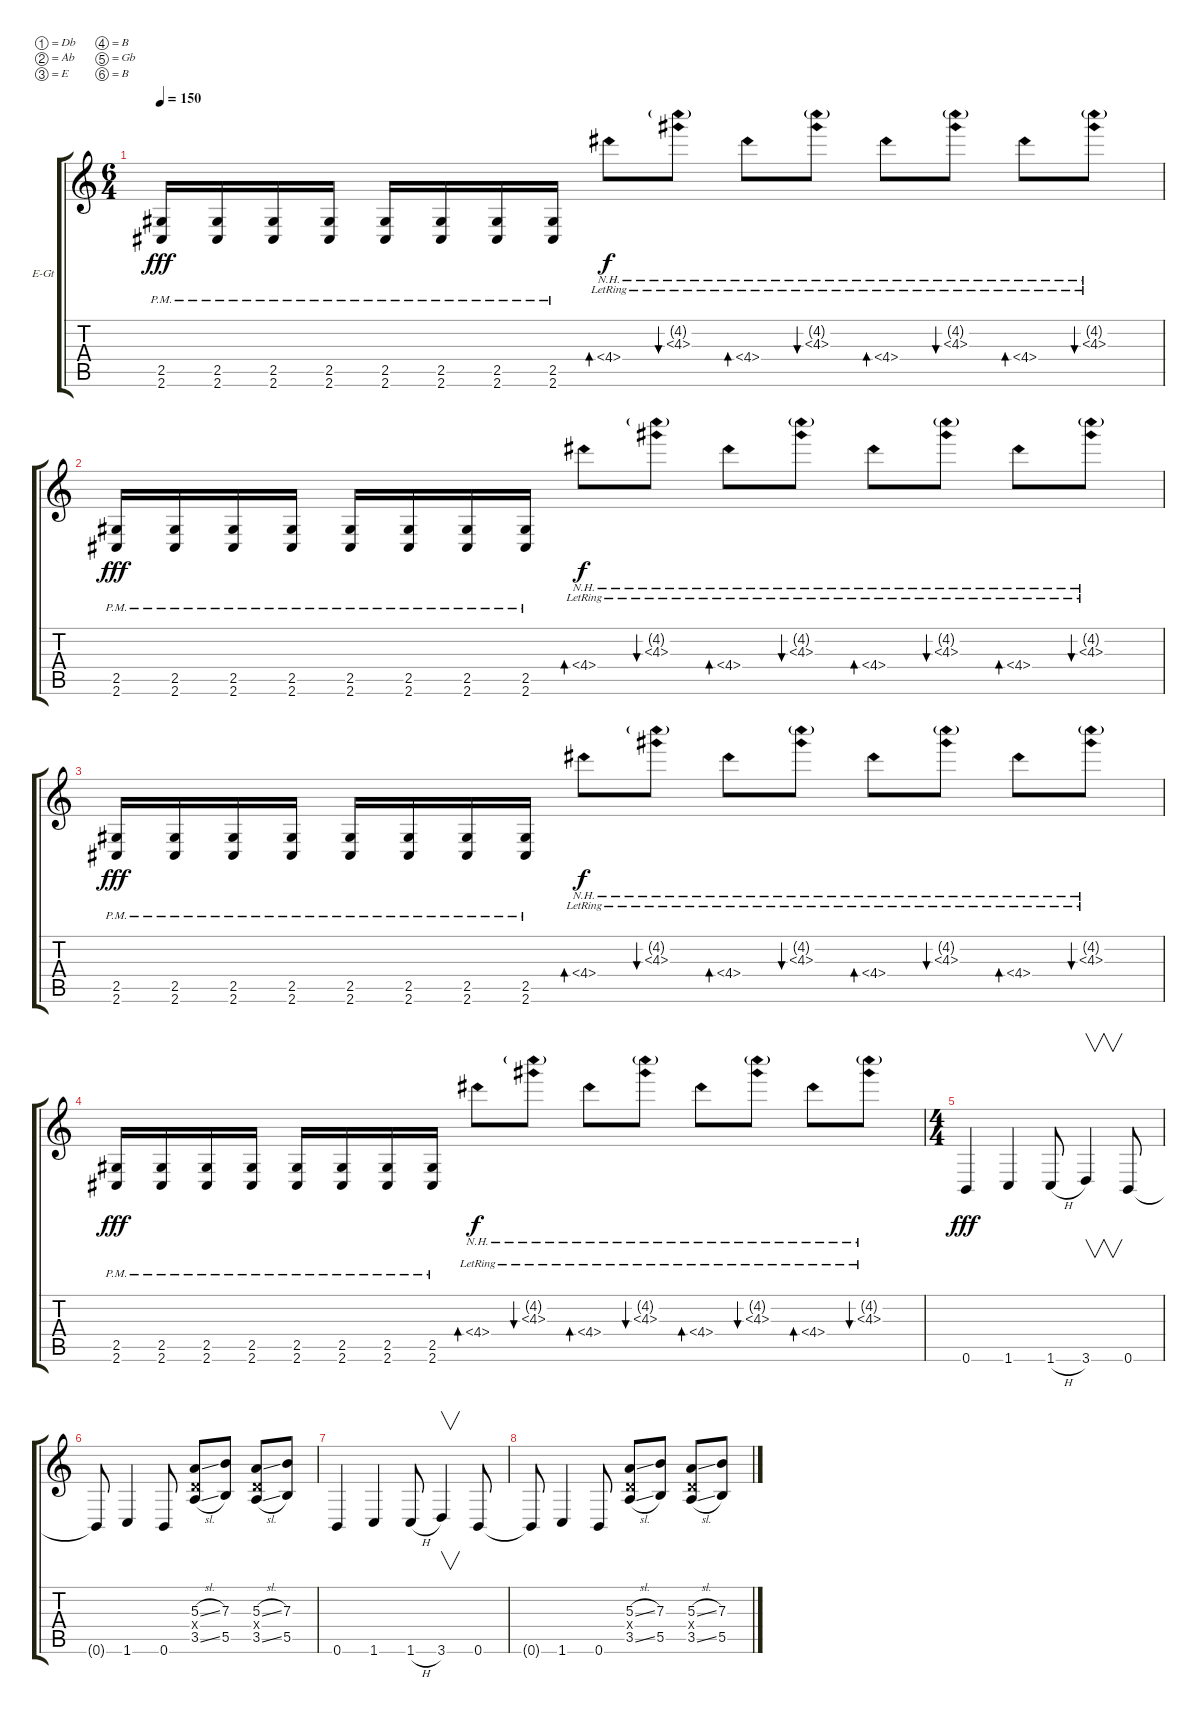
\bracketExtendMode groupsimilarinstruments
\firstSystemTrackNameOrientation horizontal
\otherSystemsTrackNameOrientation horizontal
\track ("Phil Demmel (Distorted)" "E-Gt") {instrument distortionguitar}
\staff {score tabs}
\tuning (Db4 Ab3 E3 B2 Gb2 B1)
\ts (6 4)
\tempo 150
\clef g2
\ks c
(2.5{pm} 2.6{pm}).16{dy fff} (2.5{pm} 2.6{pm}).16 (2.5{pm} 2.6{pm}).16 (2.5{pm} 2.6{pm}).16 (2.5{pm} 2.6{pm}).16 (2.5{pm} 2.6{pm}).16 (2.5{pm} 2.6{pm}).16 (2.5{pm} 2.6{pm}).16 4.4{nh lr}.8{bd 30 dy f} (4.2{nh g lr} 4.3{nh lr}).8{bu 30} 4.4{nh lr}.8{bd 30} (4.2{nh g lr} 4.3{nh lr}).8{bu 30} 4.4{nh lr}.8{bd 30} (4.2{nh g lr} 4.3{nh lr}).8{bu 30} 4.4{nh lr}.8{bd 30} (4.2{nh g lr} 4.3{nh lr}).8{bu 30} |
(2.5{pm} 2.6{pm}).16{dy fff} (2.5{pm} 2.6{pm}).16 (2.5{pm} 2.6{pm}).16 (2.5{pm} 2.6{pm}).16 (2.5{pm} 2.6{pm}).16 (2.5{pm} 2.6{pm}).16 (2.5{pm} 2.6{pm}).16 (2.5{pm} 2.6{pm}).16 4.4{nh lr}.8{bd 30 dy f} (4.2{nh g lr} 4.3{nh lr}).8{bu 30} 4.4{nh lr}.8{bd 30} (4.2{nh g lr} 4.3{nh lr}).8{bu 30} 4.4{nh lr}.8{bd 30} (4.2{nh g lr} 4.3{nh lr}).8{bu 30} 4.4{nh lr}.8{bd 30} (4.2{nh g lr} 4.3{nh lr}).8{bu 30} |
(2.5{pm} 2.6{pm}).16{dy fff} (2.5{pm} 2.6{pm}).16 (2.5{pm} 2.6{pm}).16 (2.5{pm} 2.6{pm}).16 (2.5{pm} 2.6{pm}).16 (2.5{pm} 2.6{pm}).16 (2.5{pm} 2.6{pm}).16 (2.5{pm} 2.6{pm}).16 4.4{nh lr}.8{bd 30 dy f} (4.2{nh g lr} 4.3{nh lr}).8{bu 30} 4.4{nh lr}.8{bd 30} (4.2{nh g lr} 4.3{nh lr}).8{bu 30} 4.4{nh lr}.8{bd 30} (4.2{nh g lr} 4.3{nh lr}).8{bu 30} 4.4{nh lr}.8{bd 30} (4.2{nh g lr} 4.3{nh lr}).8{bu 30} |
(2.5{pm} 2.6{pm}).16{dy fff} (2.5{pm} 2.6{pm}).16 (2.5{pm} 2.6{pm}).16 (2.5{pm} 2.6{pm}).16 (2.5{pm} 2.6{pm}).16 (2.5{pm} 2.6{pm}).16 (2.5{pm} 2.6{pm}).16 (2.5{pm} 2.6{pm}).16 4.4{nh lr}.8{bd 30 dy f} (4.2{nh g lr} 4.3{nh lr}).8{bu 30} 4.4{nh lr}.8{bd 30} (4.2{nh g lr} 4.3{nh lr}).8{bu 30} 4.4{nh lr}.8{bd 30} (4.2{nh g lr} 4.3{nh lr}).8{bu 30} 4.4{nh lr}.8{bd 30} (4.2{nh g lr} 4.3{nh lr}).8{bu 30} |
\ts (4 4)
0.6.4{dy fff} 1.6.4 1.6{h}.8 3.6.4{v} 0.6.8 |
0.6{t}.8 1.6.4 0.6.8 (5.3{sl} 3.5{sl} 3.4{x}).8 (7.3 5.5).8 (5.3{sl} 3.5{sl} 3.4{x}).8 (7.3 5.5).8 |
0.6.4 1.6.4 1.6{h}.8 3.6.4{v} 0.6.8 |
0.6{t}.8 1.6.4 0.6.8 (5.3{sl} 3.5{sl} 3.4{x}).8 (7.3 5.5).8 (5.3{sl} 3.5{sl} 3.4{x}).8 (7.3 5.5).8
